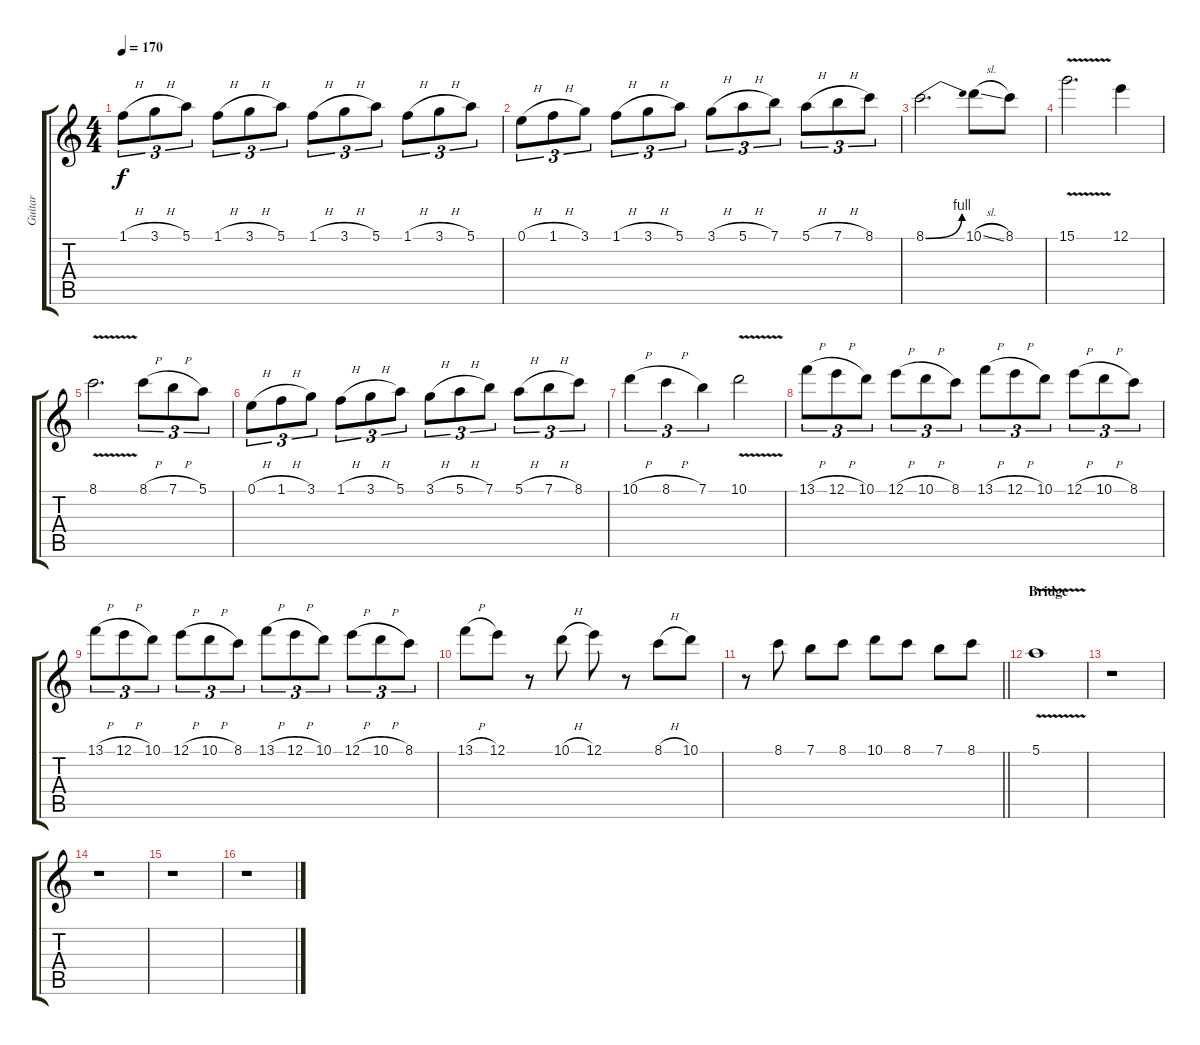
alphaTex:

\track ("Guitar" "Guitar") {instrument distortionguitar}
\staff {score tabs}
\tuning (E4 B3 G3 D3 A2 E2) {hide}
\ts (4 4)
\tempo 170
\clef g2
\ks c
1.1{h}.8{tu (3 2) dy f} 3.1{h}.8{tu (3 2)} 5.1.8{tu (3 2)} 1.1{h}.8{tu (3 2)} 3.1{h}.8{tu (3 2)} 5.1.8{tu (3 2)} 1.1{h}.8{tu (3 2)} 3.1{h}.8{tu (3 2)} 5.1.8{tu (3 2)} 1.1{h}.8{tu (3 2)} 3.1{h}.8{tu (3 2)} 5.1.8{tu (3 2)} |
0.1{h}.8{tu (3 2)} 1.1{h}.8{tu (3 2)} 3.1.8{tu (3 2)} 1.1{h}.8{tu (3 2)} 3.1{h}.8{tu (3 2)} 5.1.8{tu (3 2)} 3.1{h}.8{tu (3 2)} 5.1{h}.8{tu (3 2)} 7.1.8{tu (3 2)} 5.1{h}.8{tu (3 2)} 7.1{h}.8{tu (3 2)} 8.1.8{tu (3 2)} |
8.1{be (bend 0 0 60 4)}.2{d} 10.1{sl}.8 8.1.8 |
15.1{v}.2{d} 12.1.4 |
8.1{v}.2{d} 8.1{h}.8{tu (3 2)} 7.1{h}.8{tu (3 2)} 5.1.8{tu (3 2)} |
0.1{h}.8{tu (3 2)} 1.1{h}.8{tu (3 2)} 3.1.8{tu (3 2)} 1.1{h}.8{tu (3 2)} 3.1{h}.8{tu (3 2)} 5.1.8{tu (3 2)} 3.1{h}.8{tu (3 2)} 5.1{h}.8{tu (3 2)} 7.1.8{tu (3 2)} 5.1{h}.8{tu (3 2)} 7.1{h}.8{tu (3 2)} 8.1.8{tu (3 2)} |
10.1{h}.4{tu (3 2)} 8.1{h}.4{tu (3 2)} 7.1.4{tu (3 2)} 10.1{v}.2 |
13.1{h}.8{tu (3 2)} 12.1{h}.8{tu (3 2)} 10.1.8{tu (3 2)} 12.1{h}.8{tu (3 2)} 10.1{h}.8{tu (3 2)} 8.1.8{tu (3 2)} 13.1{h}.8{tu (3 2)} 12.1{h}.8{tu (3 2)} 10.1.8{tu (3 2)} 12.1{h}.8{tu (3 2)} 10.1{h}.8{tu (3 2)} 8.1.8{tu (3 2)} |
13.1{h}.8{tu (3 2)} 12.1{h}.8{tu (3 2)} 10.1.8{tu (3 2)} 12.1{h}.8{tu (3 2)} 10.1{h}.8{tu (3 2)} 8.1.8{tu (3 2)} 13.1{h}.8{tu (3 2)} 12.1{h}.8{tu (3 2)} 10.1.8{tu (3 2)} 12.1{h}.8{tu (3 2)} 10.1{h}.8{tu (3 2)} 8.1.8{tu (3 2)} |
13.1{h}.8 12.1.8 r.8 10.1{h}.8 12.1.8 r.8 8.1{h}.8 10.1.8 |
\barLineRight lightlight
r.8 8.1.8 7.1.8 8.1.8 10.1.8 8.1.8 7.1.8 8.1.8 |
\section ("" "Bridge ")
5.1{v}.1 |
r.1 |
r.1 |
r.1 |
r.1
